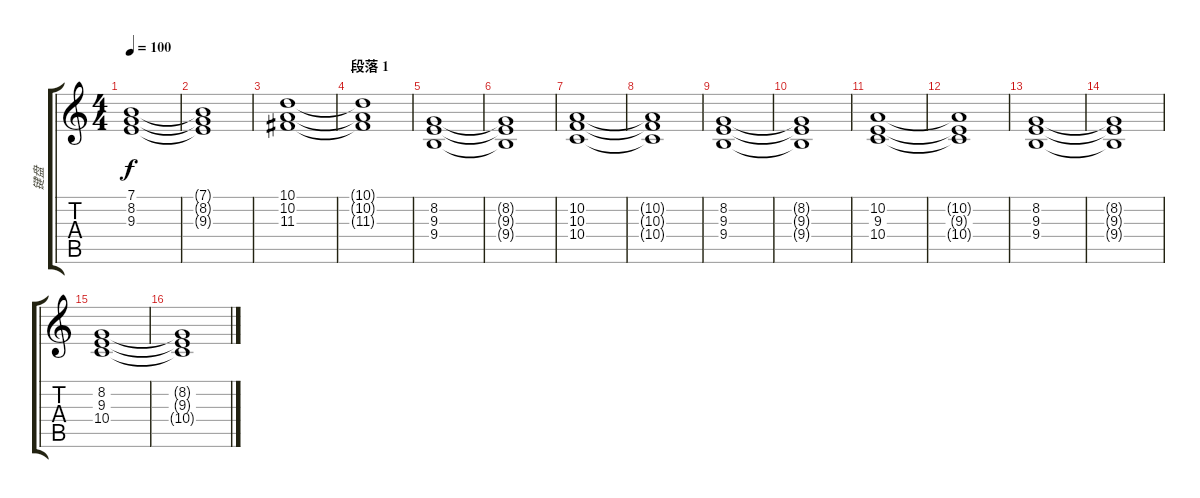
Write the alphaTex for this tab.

\track ("键盘" "键盘") {instrument pad8sweep}
\staff {score tabs}
\tuning (E4 B3 G3 D3 A2 E2) {hide}
\ts (4 4)
\tempo 100
\clef g2
\ks c
(7.1 8.2 9.3).1{dy f} |
(7.1{t} 8.2{t} 9.3{t}).1 |
(10.1 10.2 11.3).1 |
\section ("" "段落 1")
(10.1{t} 10.2{t} 11.3{t}).1 |
(8.2 9.3 9.4).1 |
(8.2{t} 9.3{t} 9.4{t}).1 |
(10.2 10.3 10.4).1 |
(10.2{t} 10.3{t} 10.4{t}).1 |
(8.2 9.3 9.4).1 |
(8.2{t} 9.3{t} 9.4{t}).1 |
(10.2 9.3 10.4).1 |
(10.2{t} 9.3{t} 10.4{t}).1 |
(8.2 9.3 9.4).1 |
(8.2{t} 9.3{t} 9.4{t}).1 |
(8.2 9.3 10.4).1 |
(8.2{t} 9.3{t} 10.4{t}).1
